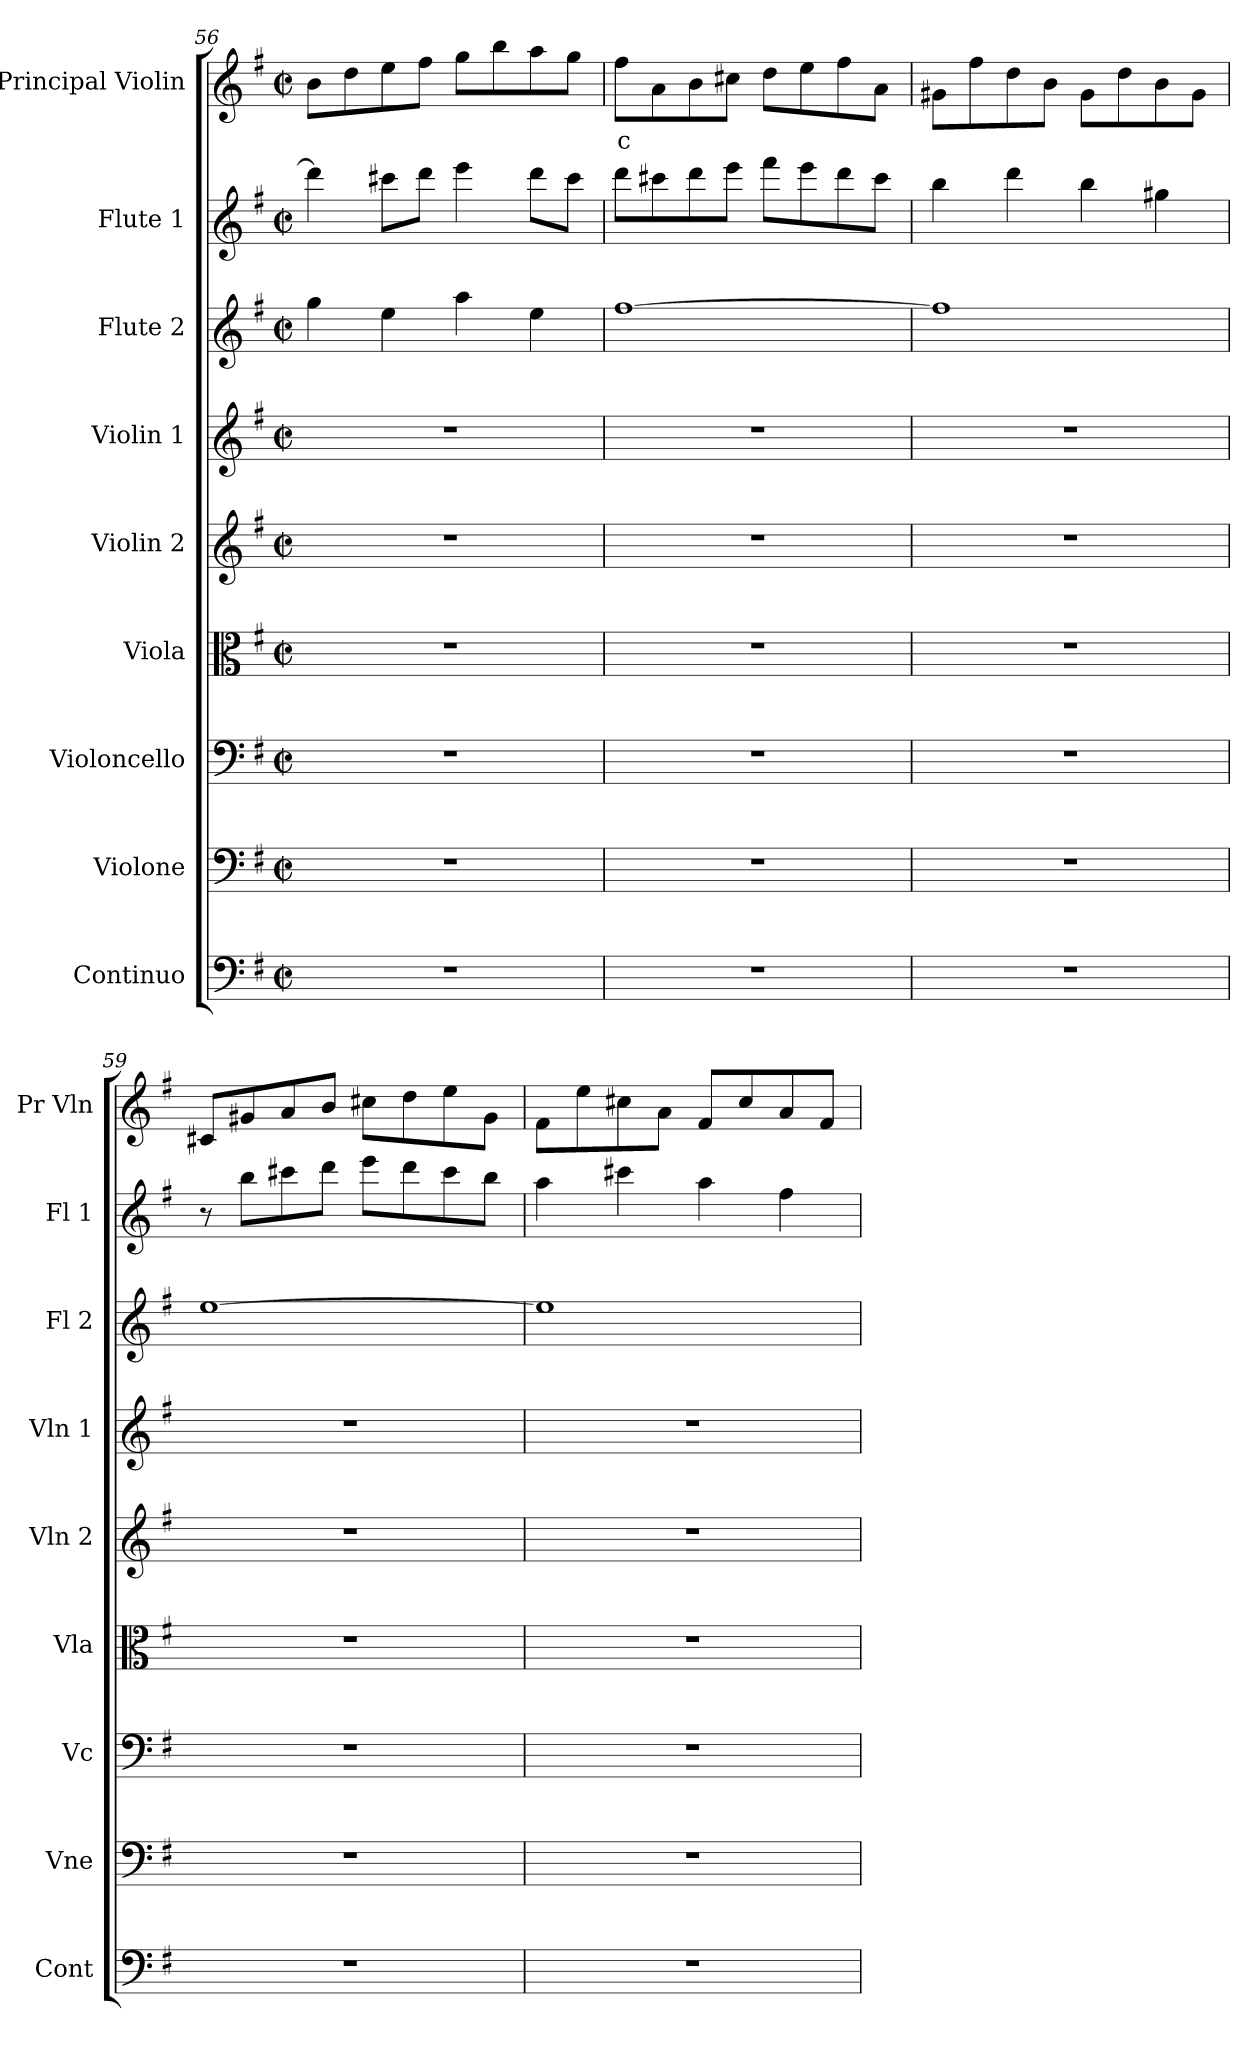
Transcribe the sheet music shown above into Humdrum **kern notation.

**kern	**kern	**kern	**kern	**kern	**kern	**kern	**kern	**kern	**text
*part9	*part8	*part7	*part6	*part5	*part4	*part3	*part2	*part1	*part1
*staff9	*staff8	*staff7	*staff6	*staff5	*staff4	*staff3	*staff2	*staff1	*staff1
*I"Continuo	*I"Violone	*I"Violoncello	*I"Viola	*I"Violin 2	*I"Violin 1	*I"Flute 2	*I"Flute 1	*I"Principal Violin	*
*I'Cont	*I'Vne	*I'Vc	*I'Vla	*I'Vln 2	*I'Vln 1	*I'Fl 2	*I'Fl 1	*I'Pr Vln	*
*clefF4	*clefF4	*clefF4	*clefC3	*clefG2	*clefG2	*clefG2	*clefG2	*clefG2	*
*	*ITrd7c12	*	*	*	*	*	*	*	*
*k[f#]	*k[f#]	*k[f#]	*k[f#]	*k[f#]	*k[f#]	*k[f#]	*k[f#]	*k[f#]	*
*M2/2	*M2/2	*M2/2	*M2/2	*M2/2	*M2/2	*M2/2	*M2/2	*M2/2	*
*met(c|)	*met(c|)	*met(c|)	*met(c|)	*met(c|)	*met(c|)	*met(c|)	*met(c|)	*met(c|)	*
=56	=56	=56	=56	=56	=56	=56	=56	=56	=56
1r	1r	1r	1r	1r	1r	4gg\	4ddd\]	8b\L	.
.	.	.	.	.	.	.	.	8dd\	.
.	.	.	.	.	.	4ee\	8ccc#X\L	8ee\	.
.	.	.	.	.	.	.	8ddd\J	8ff#\J	.
.	.	.	.	.	.	4aa\	4eee\	8gg\L	.
.	.	.	.	.	.	.	.	8bb\	.
.	.	.	.	.	.	4ee\	8ddd\L	8aa\	.
.	.	.	.	.	.	.	8ccc#\J	8gg\J	.
=57	=57	=57	=57	=57	=57	=57	=57	=57	=57
!	!	!	!	!	!	!	!	!	!LO:LY:b:color=#FF0000
1r	1r	1r	1r	1r	1r	[1ff#	8ddd\L	8ff#\L	c
.	.	.	.	.	.	.	8ccc#X\	8a\	.
.	.	.	.	.	.	.	8ddd\	8b\	.
.	.	.	.	.	.	.	8eee\J	8cc#X\J	.
.	.	.	.	.	.	.	8fff#\L	8dd\L	.
.	.	.	.	.	.	.	8eee\	8ee\	.
.	.	.	.	.	.	.	8ddd\	8ff#\	.
.	.	.	.	.	.	.	8ccc#\J	8a\J	.
=58	=58	=58	=58	=58	=58	=58	=58	=58	=58
1r	1r	1r	1r	1r	1r	1ff#]	4bb\	8g#X\L	.
.	.	.	.	.	.	.	.	8ff#\	.
.	.	.	.	.	.	.	4ddd\	8dd\	.
.	.	.	.	.	.	.	.	8b\J	.
.	.	.	.	.	.	.	4bb\	8g#\L	.
.	.	.	.	.	.	.	.	8dd\	.
.	.	.	.	.	.	.	4gg#X\	8b\	.
.	.	.	.	.	.	.	.	8g#\J	.
=59	=59	=59	=59	=59	=59	=59	=59	=59	=59
1r	1r	1r	1r	1r	1r	[1ee	8r	8c#X/L	.
.	.	.	.	.	.	.	8bb\L	8g#X/	.
.	.	.	.	.	.	.	8ccc#X\	8a/	.
.	.	.	.	.	.	.	8ddd\J	8b/J	.
.	.	.	.	.	.	.	8eee\L	8cc#X\L	.
.	.	.	.	.	.	.	8ddd\	8dd\	.
.	.	.	.	.	.	.	8ccc#\	8ee\	.
.	.	.	.	.	.	.	8bb\J	8g#\J	.
=60	=60	=60	=60	=60	=60	=60	=60	=60	=60
1r	1r	1r	1r	1r	1r	1ee]	4aa\	8f#\L	.
.	.	.	.	.	.	.	.	8ee\	.
.	.	.	.	.	.	.	4ccc#X\	8cc#X\	.
.	.	.	.	.	.	.	.	8a\J	.
.	.	.	.	.	.	.	4aa\	8f#/L	.
.	.	.	.	.	.	.	.	8cc#/	.
.	.	.	.	.	.	.	4ff#\	8a/	.
.	.	.	.	.	.	.	.	8f#/J	.
=	=	=	=	=	=	=	=	=	=
*-	*-	*-	*-	*-	*-	*-	*-	*-	*-
